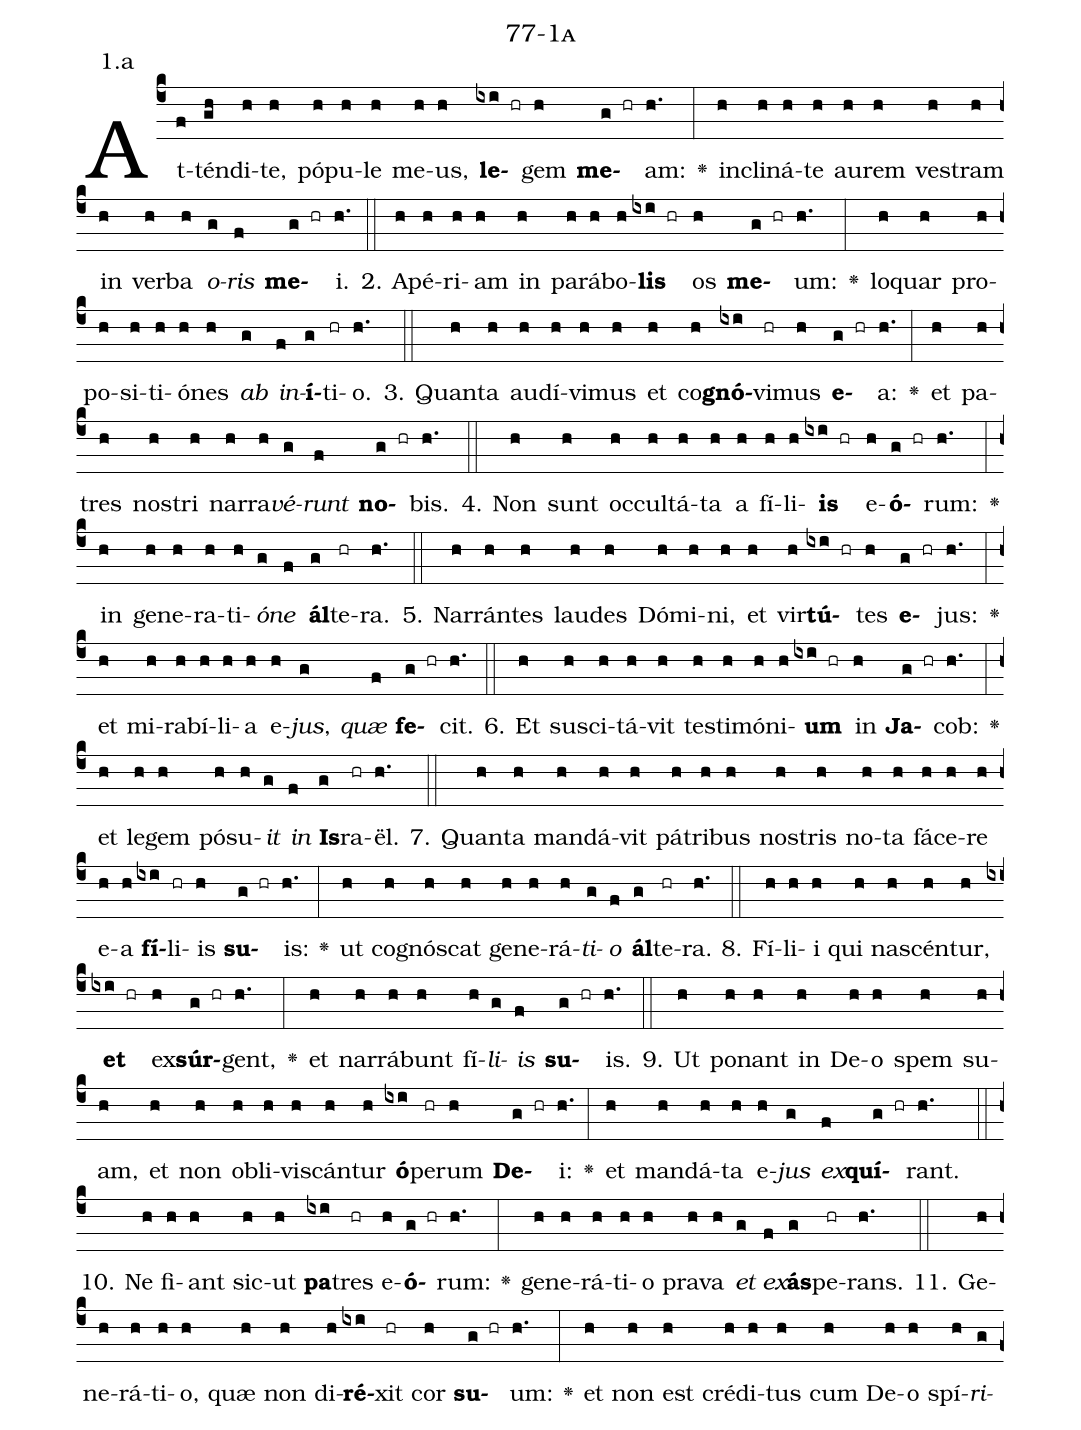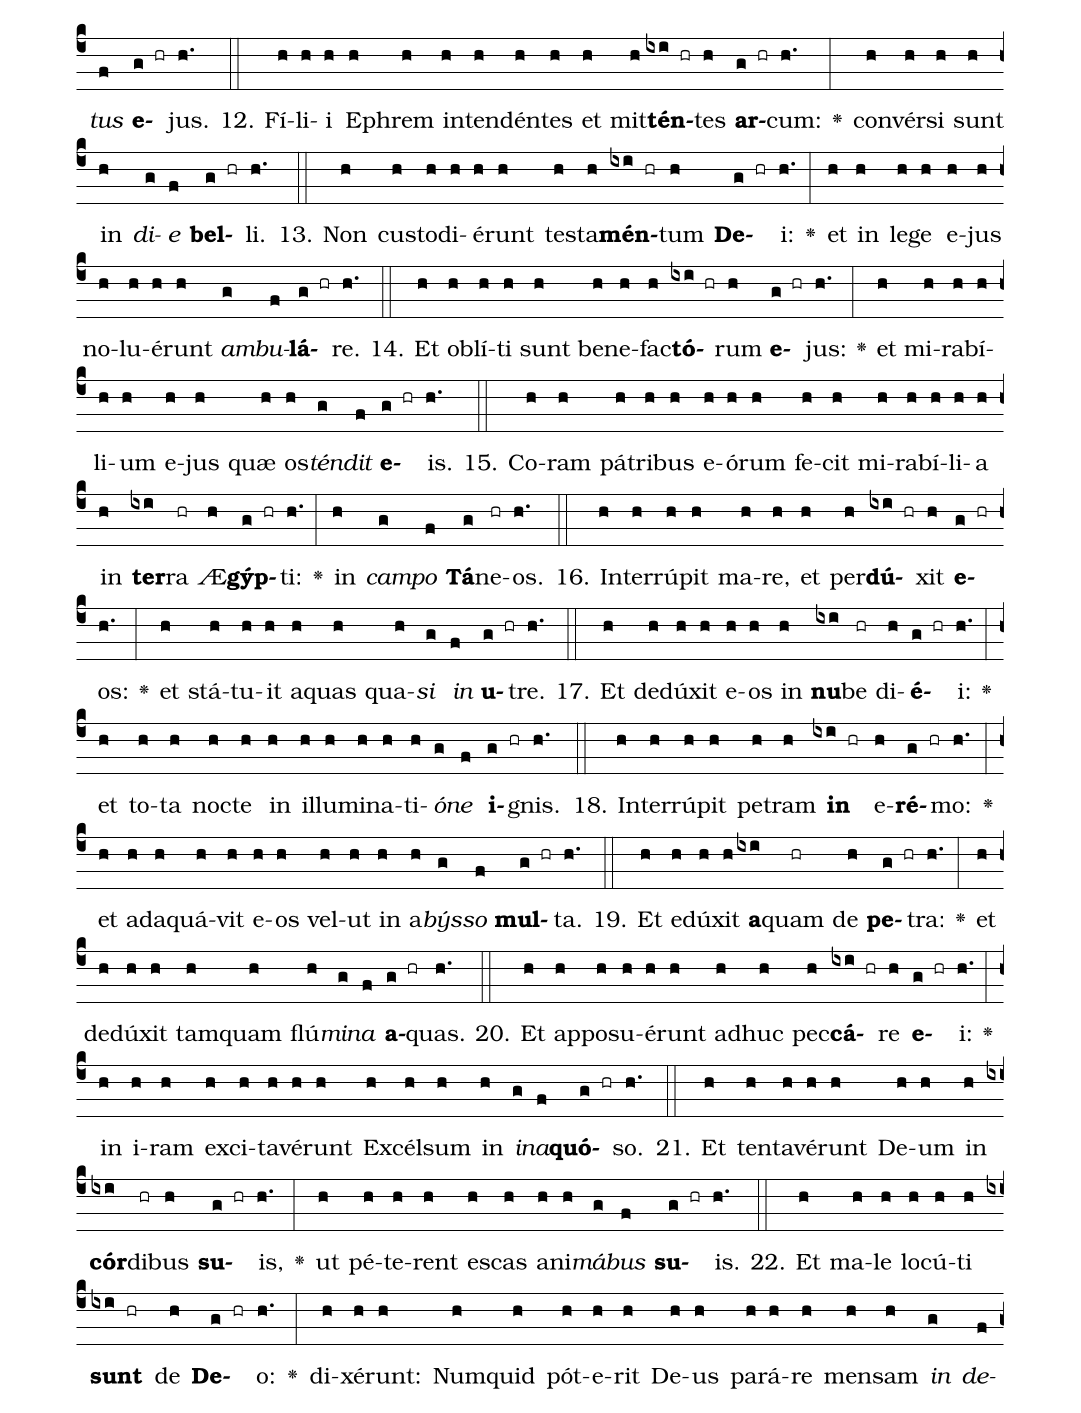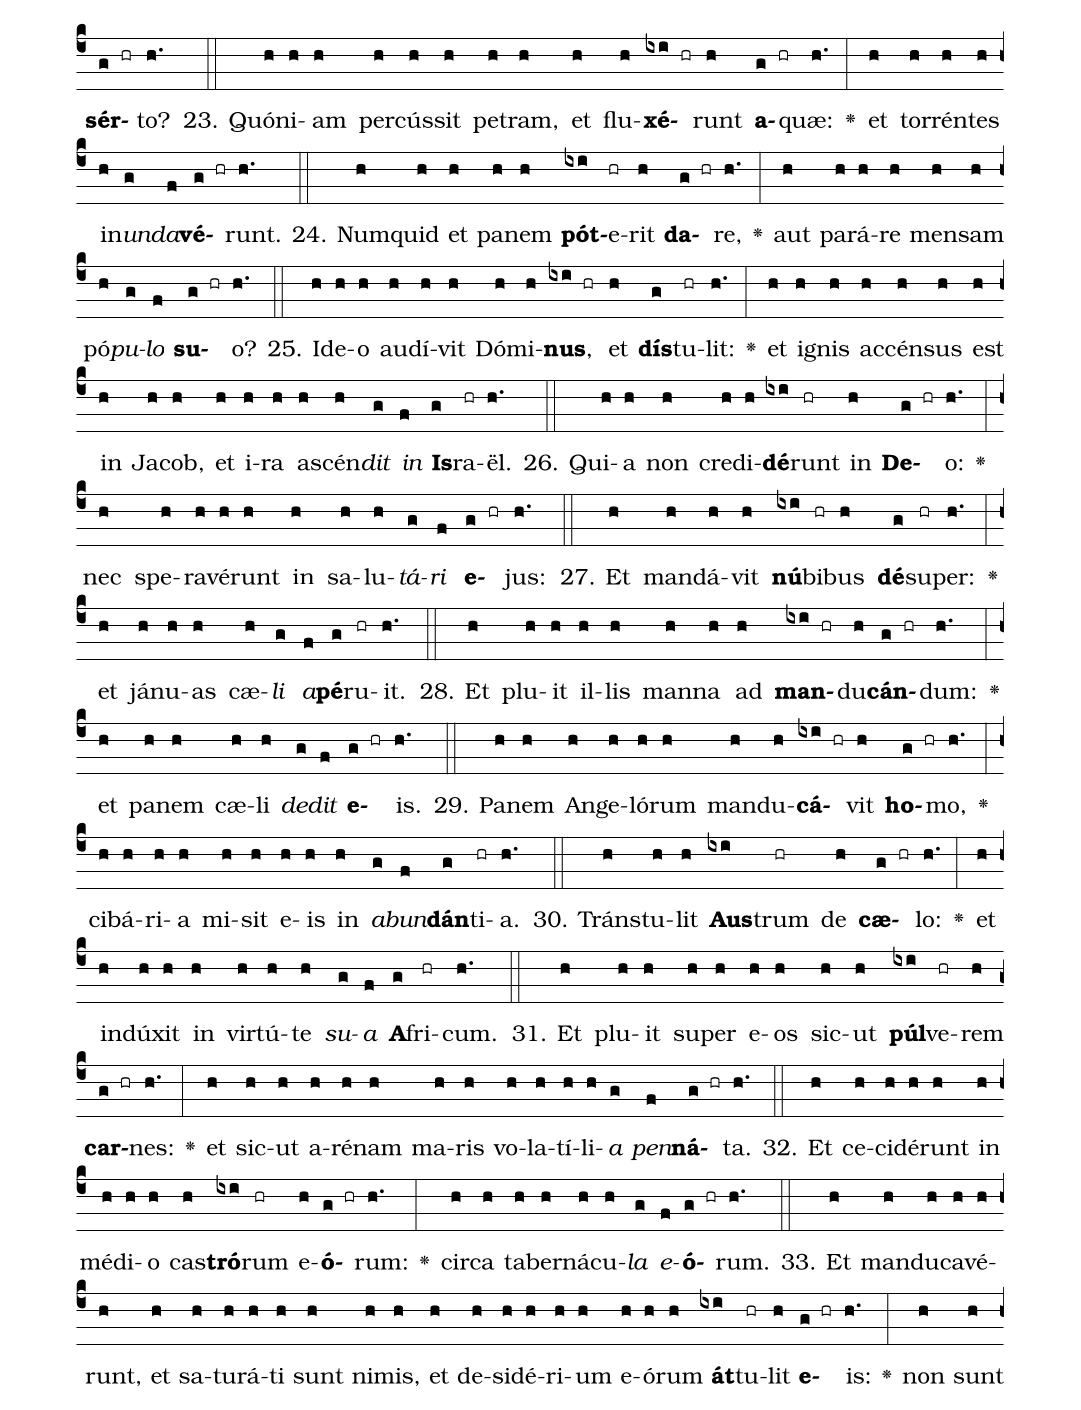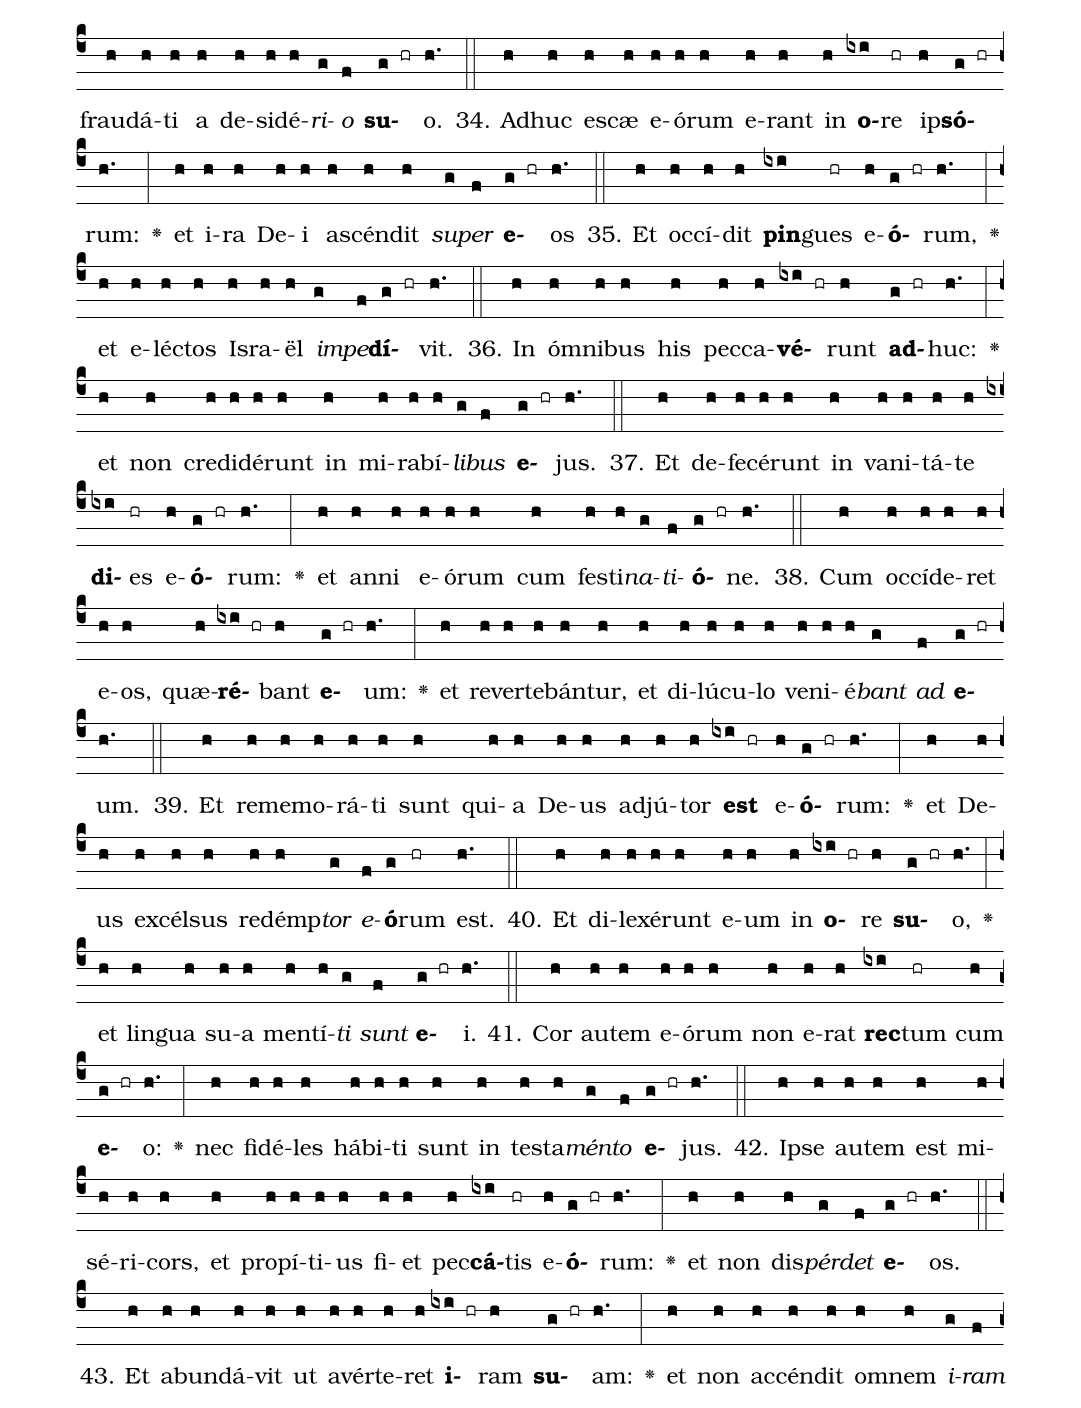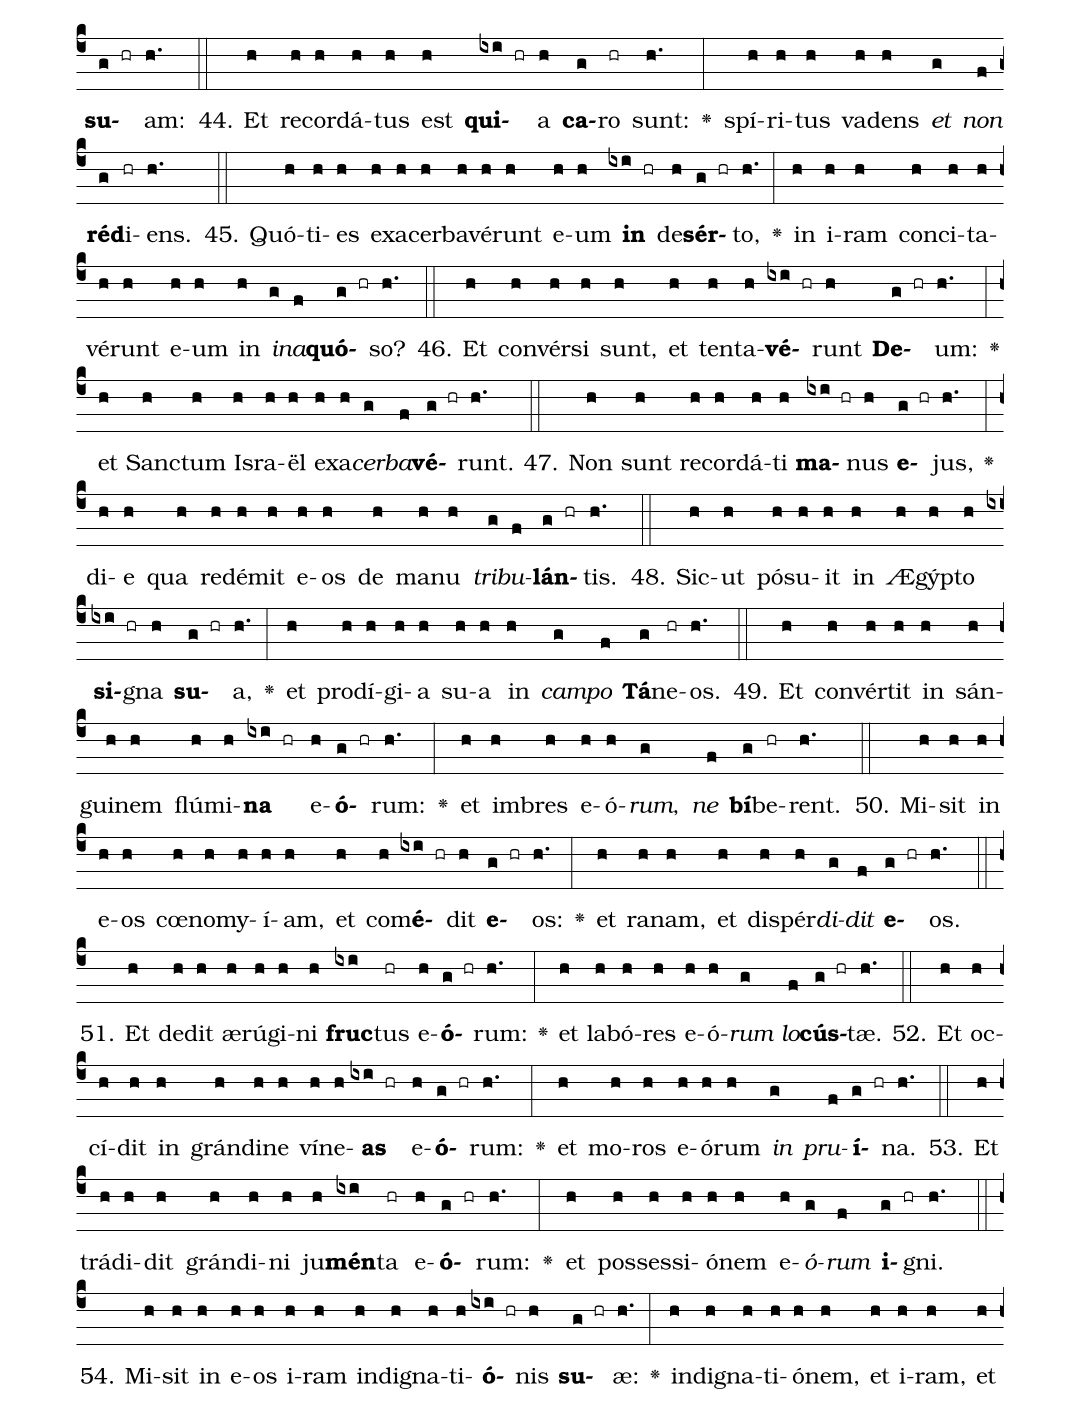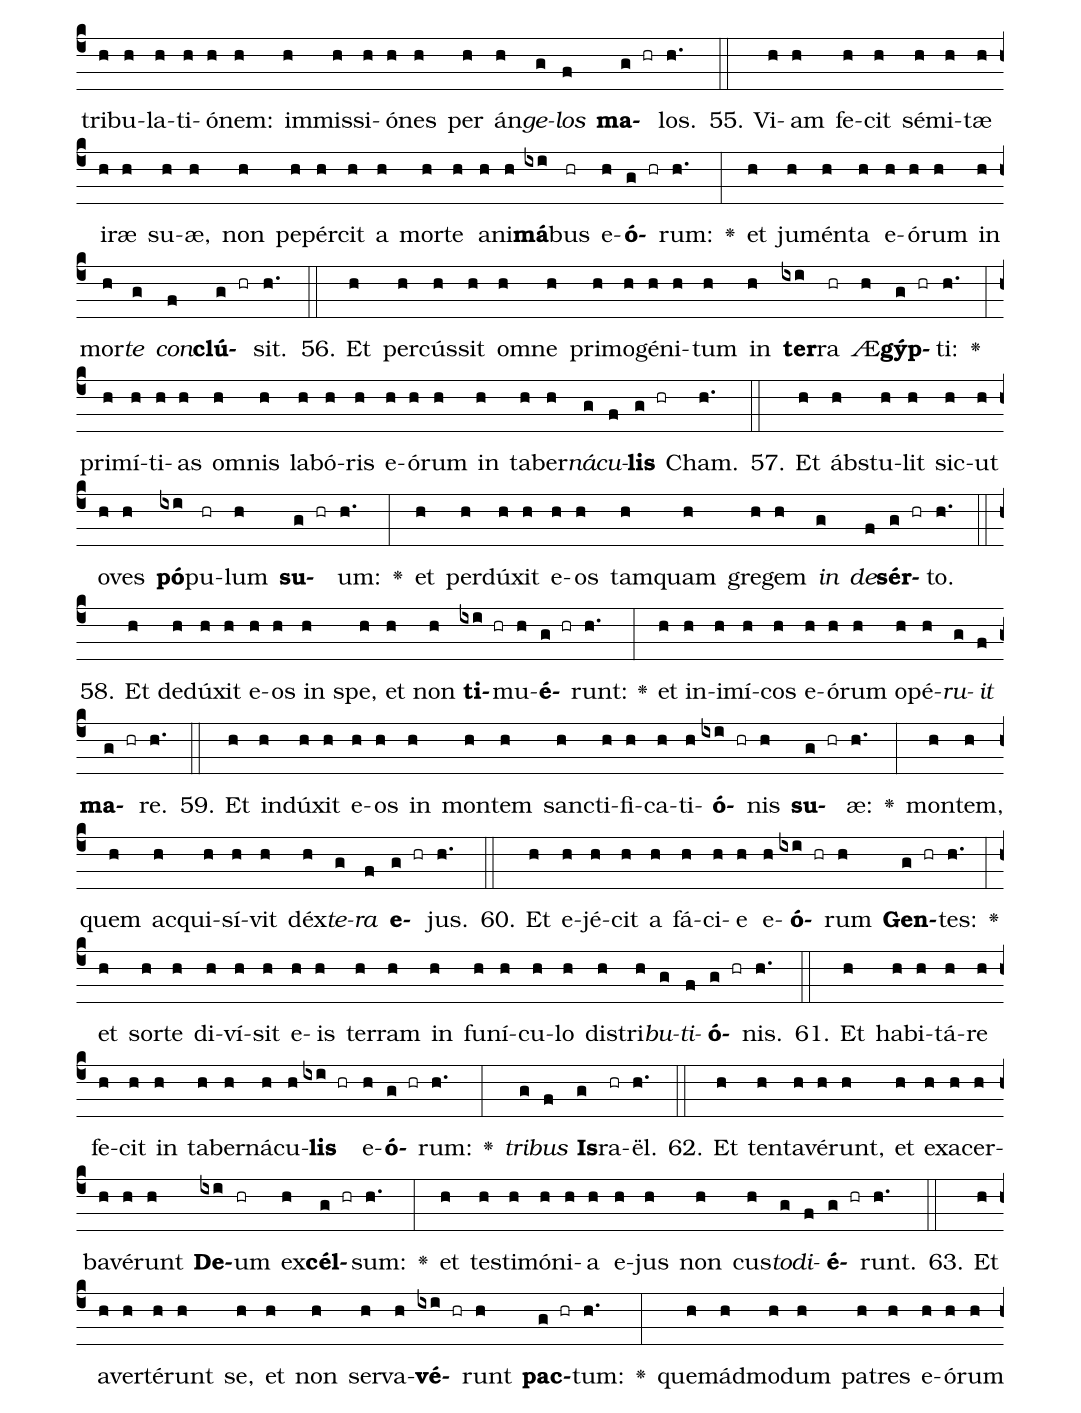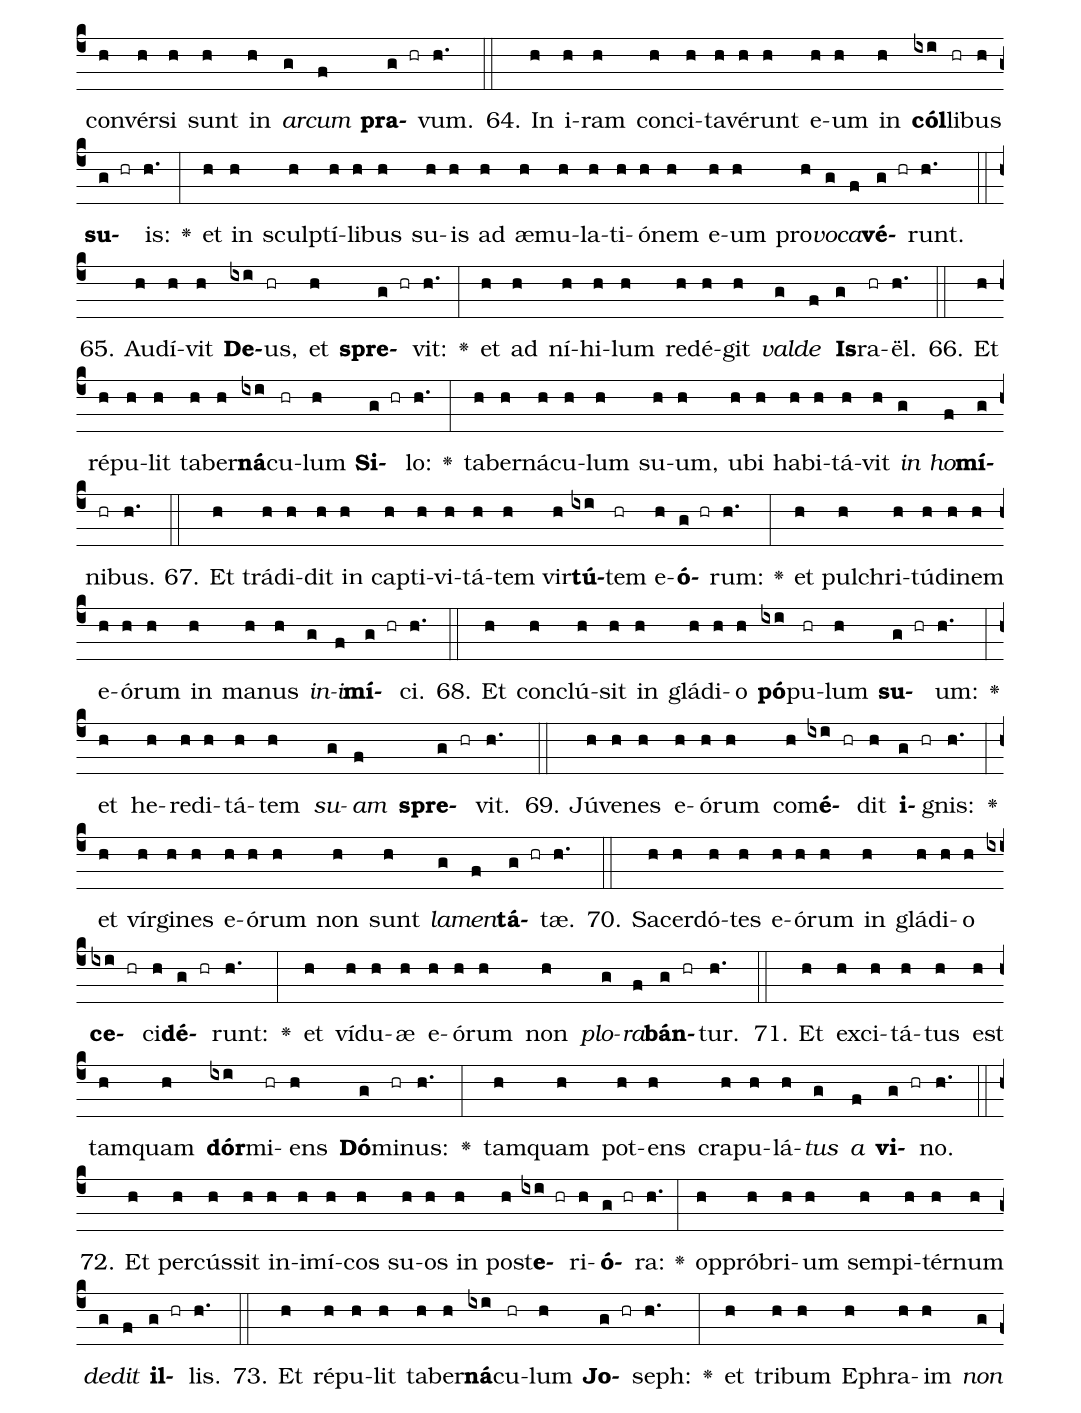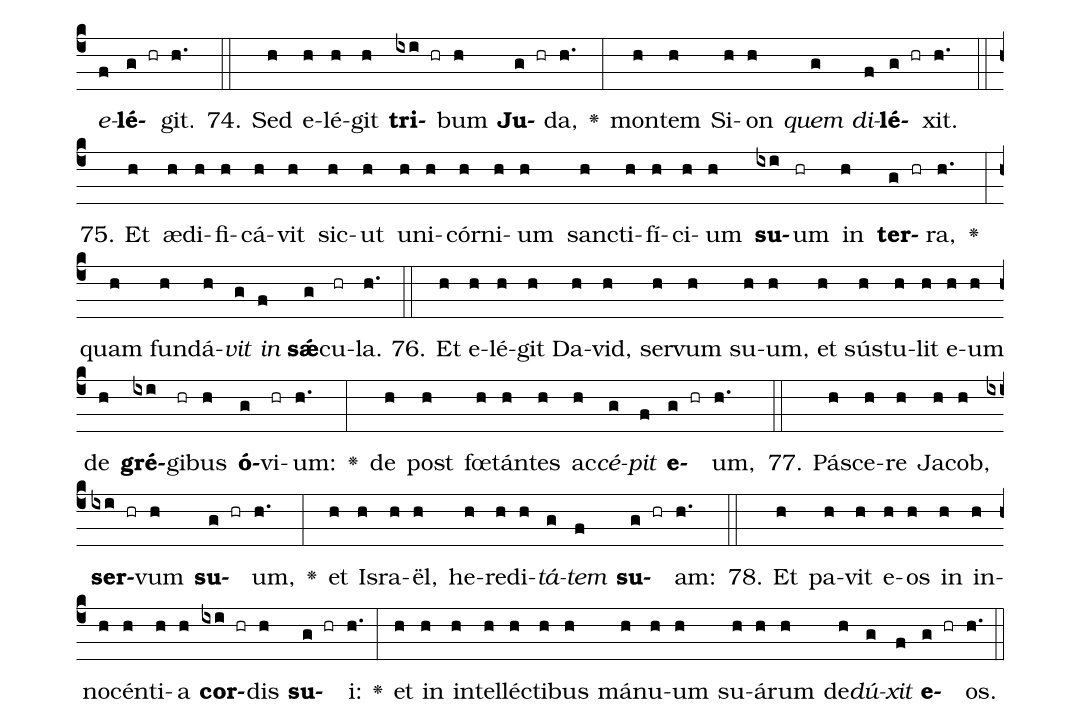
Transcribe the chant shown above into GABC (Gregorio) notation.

name: 77-1a;
annotation: 1.a;
%%
(c4)At(f)tén(gh)di(h)te,(h) pó(h)pu(h)le(h) me(h)us,(h) <b>le</b>(ixi hr)gem(h) <b>me</b>(g hr)am:(h.) <v>\greheightstar</v>(:) in(h)cli(h)ná(h)te(h) au(h)rem(h) ves(h)tram(h) in(h) ver(h)ba(h) <i>o</i>(g)<i>ris</i>(f) <b>me</b>(g hr)i.(h.) (::)
2. A(h)pé(h)ri(h)am(h) in(h) pa(h)rá(h)bo(h)<b>lis</b>(ixi hr) os(h) <b>me</b>(g hr)um:(h.) <v>\greheightstar</v>(:) lo(h)quar(h) pro(h)po(h)si(h)ti(h)ó(h)nes(h) <i>ab</i>(g) <i>in</i>(f)<b>í</b>(g)ti(hr)o.(h.) (::)
3. Quan(h)ta(h) au(h)dí(h)vi(h)mus(h) et(h) co(h)<b>gnó</b>(ixi)vi(hr)mus(h) <b>e</b>(g hr)a:(h.) <v>\greheightstar</v>(:) et(h) pa(h)tres(h) nos(h)tri(h) nar(h)ra(h)<i>vé</i>(g)<i>runt</i>(f) <b>no</b>(g hr)bis.(h.) (::)
4. Non(h) sunt(h) oc(h)cul(h)tá(h)ta(h) a(h) fí(h)li(h)<b>is</b>(ixi hr) e(h)<b>ó</b>(g hr)rum:(h.) <v>\greheightstar</v>(:) in(h) ge(h)ne(h)ra(h)ti(h)<i>ó</i>(g)<i>ne</i>(f) <b>ál</b>(g)te(hr)ra.(h.) (::)
5. Nar(h)rán(h)tes(h) lau(h)des(h) Dó(h)mi(h)ni,(h) et(h) vir(h)<b>tú</b>(ixi hr)tes(h) <b>e</b>(g hr)jus:(h.) <v>\greheightstar</v>(:) et(h) mi(h)ra(h)bí(h)li(h)a(h) e(h)<i>jus</i>,(g) <i>quæ</i>(f) <b>fe</b>(g hr)cit.(h.) (::)
6. Et(h) su(h)sci(h)tá(h)vit(h) tes(h)ti(h)mó(h)ni(h)<b>um</b>(ixi hr) in(h) <b>Ja</b>(g hr)cob:(h.) <v>\greheightstar</v>(:) et(h) le(h)gem(h) pó(h)su(h)<i>it</i>(g) <i>in</i>(f) <b>Is</b>(g)ra(hr)ël.(h.) (::)
7. Quan(h)ta(h) man(h)dá(h)vit(h) pá(h)tri(h)bus(h) nos(h)tris(h) no(h)ta(h) fá(h)ce(h)re(h) e(h)a(h) <b>fí</b>(ixi)li(hr)is(h) <b>su</b>(g hr)is:(h.) <v>\greheightstar</v>(:) ut(h) co(h)gnós(h)cat(h) ge(h)ne(h)rá(h)<i>ti</i>(g)<i>o</i>(f) <b>ál</b>(g)te(hr)ra.(h.) (::)
8. Fí(h)li(h)i(h) qui(h) na(h)scén(h)tur,(h) <b>et</b>(ixi hr) ex(h)<b>súr</b>(g hr)gent,(h.) <v>\greheightstar</v>(:) et(h) nar(h)rá(h)bunt(h) fí(h)<i>li</i>(g)<i>is</i>(f) <b>su</b>(g hr)is.(h.) (::)
9. Ut(h) po(h)nant(h) in(h) De(h)o(h) spem(h) su(h)am,(h) et(h) non(h) ob(h)li(h)vis(h)cán(h)tur(h) <b>ó</b>(ixi)pe(hr)rum(h) <b>De</b>(g hr)i:(h.) <v>\greheightstar</v>(:) et(h) man(h)dá(h)ta(h) e(h)<i>jus</i>(g) <i>ex</i>(f)<b>quí</b>(g hr)rant.(h.) (::)
10. Ne(h) fi(h)ant(h) sic(h)ut(h) <b>pa</b>(ixi)tres(hr) e(h)<b>ó</b>(g hr)rum:(h.) <v>\greheightstar</v>(:) ge(h)ne(h)rá(h)ti(h)o(h) pra(h)va(h) <i>et</i>(g) <i>ex</i>(f)<b>ás</b>(g)pe(hr)rans.(h.) (::)
11. Ge(h)ne(h)rá(h)ti(h)o,(h) quæ(h) non(h) di(h)<b>ré</b>(ixi)xit(hr) cor(h) <b>su</b>(g hr)um:(h.) <v>\greheightstar</v>(:) et(h) non(h) est(h) cré(h)di(h)tus(h) cum(h) De(h)o(h) spí(h)<i>ri</i>(g)<i>tus</i>(f) <b>e</b>(g hr)jus.(h.) (::)
12. Fí(h)li(h)i(h) E(h)phrem(h) in(h)ten(h)dén(h)tes(h) et(h) mit(h)<b>tén</b>(ixi hr)tes(h) <b>ar</b>(g hr)cum:(h.) <v>\greheightstar</v>(:) con(h)vér(h)si(h) sunt(h) in(h) <i>di</i>(g)<i>e</i>(f) <b>bel</b>(g hr)li.(h.) (::)
13. Non(h) cus(h)to(h)di(h)é(h)runt(h) tes(h)ta(h)<b>mén</b>(ixi hr)tum(h) <b>De</b>(g hr)i:(h.) <v>\greheightstar</v>(:) et(h) in(h) le(h)ge(h) e(h)jus(h) no(h)lu(h)é(h)runt(h) <i>am</i>(g)<i>bu</i>(f)<b>lá</b>(g hr)re.(h.) (::)
14. Et(h) ob(h)lí(h)ti(h) sunt(h) be(h)ne(h)fac(h)<b>tó</b>(ixi hr)rum(h) <b>e</b>(g hr)jus:(h.) <v>\greheightstar</v>(:) et(h) mi(h)ra(h)bí(h)li(h)um(h) e(h)jus(h) quæ(h) os(h)<i>tén</i>(g)<i>dit</i>(f) <b>e</b>(g hr)is.(h.) (::)
15. Co(h)ram(h) pá(h)tri(h)bus(h) e(h)ó(h)rum(h) fe(h)cit(h) mi(h)ra(h)bí(h)li(h)a(h) in(h) <b>ter</b>(ixi)ra(hr) Æ(h)<b>gýp</b>(g hr)ti:(h.) <v>\greheightstar</v>(:) in(h) <i>cam</i>(g)<i>po</i>(f) <b>Tá</b>(g)ne(hr)os.(h.) (::)
16. In(h)ter(h)rú(h)pit(h) ma(h)re,(h) et(h) per(h)<b>dú</b>(ixi hr)xit(h) <b>e</b>(g hr)os:(h.) <v>\greheightstar</v>(:) et(h) stá(h)tu(h)it(h) a(h)quas(h) qua(h)<i>si</i>(g) <i>in</i>(f) <b>u</b>(g hr)tre.(h.) (::)
17. Et(h) de(h)dú(h)xit(h) e(h)os(h) in(h) <b>nu</b>(ixi)be(hr) di(h)<b>é</b>(g hr)i:(h.) <v>\greheightstar</v>(:) et(h) to(h)ta(h) noc(h)te(h) in(h) il(h)lu(h)mi(h)na(h)ti(h)<i>ó</i>(g)<i>ne</i>(f) <b>i</b>(g hr)gnis.(h.) (::)
18. In(h)ter(h)rú(h)pit(h) pe(h)tram(h) <b>in</b>(ixi hr) e(h)<b>ré</b>(g hr)mo:(h.) <v>\greheightstar</v>(:) et(h) ad(h)a(h)quá(h)vit(h) e(h)os(h) vel(h)ut(h) in(h) a(h)<i>býs</i>(g)<i>so</i>(f) <b>mul</b>(g hr)ta.(h.) (::)
19. Et(h) e(h)dú(h)xit(h) <b>a</b>(ixi)quam(hr) de(h) <b>pe</b>(g hr)tra:(h.) <v>\greheightstar</v>(:) et(h) de(h)dú(h)xit(h) tam(h)quam(h) flú(h)<i>mi</i>(g)<i>na</i>(f) <b>a</b>(g hr)quas.(h.) (::)
20. Et(h) ap(h)po(h)su(h)é(h)runt(h) ad(h)huc(h) pec(h)<b>cá</b>(ixi hr)re(h) <b>e</b>(g hr)i:(h.) <v>\greheightstar</v>(:) in(h) i(h)ram(h) ex(h)ci(h)ta(h)vé(h)runt(h) Ex(h)cél(h)sum(h) in(h) <i>in</i>(g)<i>a</i>(f)<b>quó</b>(g hr)so.(h.) (::)
21. Et(h) ten(h)ta(h)vé(h)runt(h) De(h)um(h) in(h) <b>cór</b>(ixi)di(hr)bus(h) <b>su</b>(g hr)is,(h.) <v>\greheightstar</v>(:) ut(h) pé(h)te(h)rent(h) es(h)cas(h) a(h)ni(h)<i>má</i>(g)<i>bus</i>(f) <b>su</b>(g hr)is.(h.) (::)
22. Et(h) ma(h)le(h) lo(h)cú(h)ti(h) <b>sunt</b>(ixi hr) de(h) <b>De</b>(g hr)o:(h.) <v>\greheightstar</v>(:) di(h)xé(h)runt:(h) Num(h)quid(h) pót(h)e(h)rit(h) De(h)us(h) pa(h)rá(h)re(h) men(h)sam(h) <i>in</i>(g) <i>de</i>(f)<b>sér</b>(g hr)to?(h.) (::)
23. Quón(h)i(h)am(h) per(h)cús(h)sit(h) pe(h)tram,(h) et(h) flu(h)<b>xé</b>(ixi hr)runt(h) <b>a</b>(g hr)quæ:(h.) <v>\greheightstar</v>(:) et(h) tor(h)rén(h)tes(h) in(h)<i>un</i>(g)<i>da</i>(f)<b>vé</b>(g hr)runt.(h.) (::)
24. Num(h)quid(h) et(h) pa(h)nem(h) <b>pót</b>(ixi)e(hr)rit(h) <b>da</b>(g hr)re,(h.) <v>\greheightstar</v>(:) aut(h) pa(h)rá(h)re(h) men(h)sam(h) pó(h)<i>pu</i>(g)<i>lo</i>(f) <b>su</b>(g hr)o?(h.) (::)
25. Id(h)e(h)o(h) au(h)dí(h)vit(h) Dó(h)mi(h)<b>nus</b>,(ixi hr) et(h) <b>dís</b>(g)tu(hr)lit:(h.) <v>\greheightstar</v>(:) et(h) i(h)gnis(h) ac(h)cén(h)sus(h) est(h) in(h) Ja(h)cob,(h) et(h) i(h)ra(h) a(h)scén(h)<i>dit</i>(g) <i>in</i>(f) <b>Is</b>(g)ra(hr)ël.(h.) (::)
26. Qui(h)a(h) non(h) cre(h)di(h)<b>dé</b>(ixi)runt(hr) in(h) <b>De</b>(g hr)o:(h.) <v>\greheightstar</v>(:) nec(h) spe(h)ra(h)vé(h)runt(h) in(h) sa(h)lu(h)<i>tá</i>(g)<i>ri</i>(f) <b>e</b>(g hr)jus:(h.) (::)
27. Et(h) man(h)dá(h)vit(h) <b>nú</b>(ixi)bi(hr)bus(h) <b>dé</b>(g)su(hr)per:(h.) <v>\greheightstar</v>(:) et(h) já(h)nu(h)as(h) cæ(h)<i>li</i>(g) <i>a</i>(f)<b>pé</b>(g)ru(hr)it.(h.) (::)
28. Et(h) plu(h)it(h) il(h)lis(h) man(h)na(h) ad(h) <b>man</b>(ixi hr)du(h)<b>cán</b>(g hr)dum:(h.) <v>\greheightstar</v>(:) et(h) pa(h)nem(h) cæ(h)li(h) <i>de</i>(g)<i>dit</i>(f) <b>e</b>(g hr)is.(h.) (::)
29. Pa(h)nem(h) An(h)ge(h)ló(h)rum(h) man(h)du(h)<b>cá</b>(ixi hr)vit(h) <b>ho</b>(g hr)mo,(h.) <v>\greheightstar</v>(:) ci(h)bá(h)ri(h)a(h) mi(h)sit(h) e(h)is(h) in(h) <i>ab</i>(g)<i>un</i>(f)<b>dán</b>(g)ti(hr)a.(h.) (::)
30. Tráns(h)tu(h)lit(h) <b>Aus</b>(ixi)trum(hr) de(h) <b>cæ</b>(g hr)lo:(h.) <v>\greheightstar</v>(:) et(h) in(h)dú(h)xit(h) in(h) vir(h)tú(h)te(h) <i>su</i>(g)<i>a</i>(f) <b>A</b>(g)fri(hr)cum.(h.) (::)
31. Et(h) plu(h)it(h) su(h)per(h) e(h)os(h) sic(h)ut(h) <b>púl</b>(ixi)ve(hr)rem(h) <b>car</b>(g hr)nes:(h.) <v>\greheightstar</v>(:) et(h) sic(h)ut(h) a(h)ré(h)nam(h) ma(h)ris(h) vo(h)la(h)tí(h)li(h)<i>a</i>(g) <i>pen</i>(f)<b>ná</b>(g hr)ta.(h.) (::)
32. Et(h) ce(h)ci(h)dé(h)runt(h) in(h) mé(h)di(h)o(h) cas(h)<b>tró</b>(ixi)rum(hr) e(h)<b>ó</b>(g hr)rum:(h.) <v>\greheightstar</v>(:) cir(h)ca(h) ta(h)ber(h)ná(h)cu(h)<i>la</i>(g) <i>e</i>(f)<b>ó</b>(g hr)rum.(h.) (::)
33. Et(h) man(h)du(h)ca(h)vé(h)runt,(h) et(h) sa(h)tu(h)rá(h)ti(h) sunt(h) ni(h)mis,(h) et(h) de(h)si(h)dé(h)ri(h)um(h) e(h)ó(h)rum(h) <b>át</b>(ixi)tu(hr)lit(h) <b>e</b>(g hr)is:(h.) <v>\greheightstar</v>(:) non(h) sunt(h) frau(h)dá(h)ti(h) a(h) de(h)si(h)dé(h)<i>ri</i>(g)<i>o</i>(f) <b>su</b>(g hr)o.(h.) (::)
34. Ad(h)huc(h) e(h)scæ(h) e(h)ó(h)rum(h) e(h)rant(h) in(h) <b>o</b>(ixi)re(hr) ip(h)<b>só</b>(g hr)rum:(h.) <v>\greheightstar</v>(:) et(h) i(h)ra(h) De(h)i(h) a(h)scén(h)dit(h) <i>su</i>(g)<i>per</i>(f) <b>e</b>(g hr)os(h.) (::)
35. Et(h) oc(h)cí(h)dit(h) <b>pin</b>(ixi)gues(hr) e(h)<b>ó</b>(g hr)rum,(h.) <v>\greheightstar</v>(:) et(h) e(h)léc(h)tos(h) Is(h)ra(h)ël(h) <i>im</i>(g)<i>pe</i>(f)<b>dí</b>(g hr)vit.(h.) (::)
36. In(h) óm(h)ni(h)bus(h) his(h) pec(h)ca(h)<b>vé</b>(ixi hr)runt(h) <b>ad</b>(g hr)huc:(h.) <v>\greheightstar</v>(:) et(h) non(h) cre(h)di(h)dé(h)runt(h) in(h) mi(h)ra(h)bí(h)<i>li</i>(g)<i>bus</i>(f) <b>e</b>(g hr)jus.(h.) (::)
37. Et(h) de(h)fe(h)cé(h)runt(h) in(h) va(h)ni(h)tá(h)te(h) <b>di</b>(ixi)es(hr) e(h)<b>ó</b>(g hr)rum:(h.) <v>\greheightstar</v>(:) et(h) an(h)ni(h) e(h)ó(h)rum(h) cum(h) fes(h)ti(h)<i>na</i>(g)<i>ti</i>(f)<b>ó</b>(g hr)ne.(h.) (::)
38. Cum(h) oc(h)cí(h)de(h)ret(h) e(h)os,(h) quæ(h)<b>ré</b>(ixi hr)bant(h) <b>e</b>(g hr)um:(h.) <v>\greheightstar</v>(:) et(h) re(h)ver(h)te(h)bán(h)tur,(h) et(h) di(h)lú(h)cu(h)lo(h) ve(h)ni(h)é(h)<i>bant</i>(g) <i>ad</i>(f) <b>e</b>(g hr)um.(h.) (::)
39. Et(h) re(h)me(h)mo(h)rá(h)ti(h) sunt(h) qui(h)a(h) De(h)us(h) ad(h)jú(h)tor(h) <b>est</b>(ixi hr) e(h)<b>ó</b>(g hr)rum:(h.) <v>\greheightstar</v>(:) et(h) De(h)us(h) ex(h)cél(h)sus(h) red(h)émp(h)<i>tor</i>(g) <i>e</i>(f)<b>ó</b>(g)rum(hr) est.(h.) (::)
40. Et(h) di(h)le(h)xé(h)runt(h) e(h)um(h) in(h) <b>o</b>(ixi hr)re(h) <b>su</b>(g hr)o,(h.) <v>\greheightstar</v>(:) et(h) lin(h)gua(h) su(h)a(h) men(h)tí(h)<i>ti</i>(g) <i>sunt</i>(f) <b>e</b>(g hr)i.(h.) (::)
41. Cor(h) au(h)tem(h) e(h)ó(h)rum(h) non(h) e(h)rat(h) <b>rec</b>(ixi)tum(hr) cum(h) <b>e</b>(g hr)o:(h.) <v>\greheightstar</v>(:) nec(h) fi(h)dé(h)les(h) há(h)bi(h)ti(h) sunt(h) in(h) tes(h)ta(h)<i>mén</i>(g)<i>to</i>(f) <b>e</b>(g hr)jus.(h.) (::)
42. Ip(h)se(h) au(h)tem(h) est(h) mi(h)sé(h)ri(h)cors,(h) et(h) pro(h)pí(h)ti(h)us(h) fi(h)et(h) pec(h)<b>cá</b>(ixi)tis(hr) e(h)<b>ó</b>(g hr)rum:(h.) <v>\greheightstar</v>(:) et(h) non(h) dis(h)<i>pér</i>(g)<i>det</i>(f) <b>e</b>(g hr)os.(h.) (::)
43. Et(h) ab(h)un(h)dá(h)vit(h) ut(h) a(h)vér(h)te(h)ret(h) <b>i</b>(ixi hr)ram(h) <b>su</b>(g hr)am:(h.) <v>\greheightstar</v>(:) et(h) non(h) ac(h)cén(h)dit(h) om(h)nem(h) <i>i</i>(g)<i>ram</i>(f) <b>su</b>(g hr)am:(h.) (::)
44. Et(h) re(h)cor(h)dá(h)tus(h) est(h) <b>qui</b>(ixi hr)a(h) <b>ca</b>(g)ro(hr) sunt:(h.) <v>\greheightstar</v>(:) spí(h)ri(h)tus(h) va(h)dens(h) <i>et</i>(g) <i>non</i>(f) <b>réd</b>(g)i(hr)ens.(h.) (::)
45. Quó(h)ti(h)es(h) ex(h)a(h)cer(h)ba(h)vé(h)runt(h) e(h)um(h) <b>in</b>(ixi hr) de(h)<b>sér</b>(g hr)to,(h.) <v>\greheightstar</v>(:) in(h) i(h)ram(h) con(h)ci(h)ta(h)vé(h)runt(h) e(h)um(h) in(h) <i>in</i>(g)<i>a</i>(f)<b>quó</b>(g hr)so?(h.) (::)
46. Et(h) con(h)vér(h)si(h) sunt,(h) et(h) ten(h)ta(h)<b>vé</b>(ixi hr)runt(h) <b>De</b>(g hr)um:(h.) <v>\greheightstar</v>(:) et(h) Sanc(h)tum(h) Is(h)ra(h)ël(h) ex(h)a(h)<i>cer</i>(g)<i>ba</i>(f)<b>vé</b>(g hr)runt.(h.) (::)
47. Non(h) sunt(h) re(h)cor(h)dá(h)ti(h) <b>ma</b>(ixi hr)nus(h) <b>e</b>(g hr)jus,(h.) <v>\greheightstar</v>(:) di(h)e(h) qua(h) red(h)é(h)mit(h) e(h)os(h) de(h) ma(h)nu(h) <i>tri</i>(g)<i>bu</i>(f)<b>lán</b>(g hr)tis.(h.) (::)
48. Sic(h)ut(h) pó(h)su(h)it(h) in(h) Æ(h)gýp(h)to(h) <b>si</b>(ixi hr)gna(h) <b>su</b>(g hr)a,(h.) <v>\greheightstar</v>(:) et(h) prod(h)í(h)gi(h)a(h) su(h)a(h) in(h) <i>cam</i>(g)<i>po</i>(f) <b>Tá</b>(g)ne(hr)os.(h.) (::)
49. Et(h) con(h)vér(h)tit(h) in(h) sán(h)gui(h)nem(h) flú(h)mi(h)<b>na</b>(ixi hr) e(h)<b>ó</b>(g hr)rum:(h.) <v>\greheightstar</v>(:) et(h) im(h)bres(h) e(h)ó(h)<i>rum</i>,(g) <i>ne</i>(f) <b>bí</b>(g)be(hr)rent.(h.) (::)
50. Mi(h)sit(h) in(h) e(h)os(h) cœ(h)no(h)my(h)í(h)am,(h) et(h) com(h)<b>é</b>(ixi hr)dit(h) <b>e</b>(g hr)os:(h.) <v>\greheightstar</v>(:) et(h) ra(h)nam,(h) et(h) dis(h)pér(h)<i>di</i>(g)<i>dit</i>(f) <b>e</b>(g hr)os.(h.) (::)
51. Et(h) de(h)dit(h) æ(h)rú(h)gi(h)ni(h) <b>fruc</b>(ixi)tus(hr) e(h)<b>ó</b>(g hr)rum:(h.) <v>\greheightstar</v>(:) et(h) la(h)bó(h)res(h) e(h)ó(h)<i>rum</i>(g) <i>lo</i>(f)<b>cús</b>(g hr)tæ.(h.) (::)
52. Et(h) oc(h)cí(h)dit(h) in(h) grán(h)di(h)ne(h) ví(h)ne(h)<b>as</b>(ixi hr) e(h)<b>ó</b>(g hr)rum:(h.) <v>\greheightstar</v>(:) et(h) mo(h)ros(h) e(h)ó(h)rum(h) <i>in</i>(g) <i>pru</i>(f)<b>í</b>(g hr)na.(h.) (::)
53. Et(h) trá(h)di(h)dit(h) grán(h)di(h)ni(h) ju(h)<b>mén</b>(ixi)ta(hr) e(h)<b>ó</b>(g hr)rum:(h.) <v>\greheightstar</v>(:) et(h) pos(h)ses(h)si(h)ó(h)nem(h) e(h)<i>ó</i>(g)<i>rum</i>(f) <b>i</b>(g hr)gni.(h.) (::)
54. Mi(h)sit(h) in(h) e(h)os(h) i(h)ram(h) in(h)di(h)gna(h)ti(h)<b>ó</b>(ixi hr)nis(h) <b>su</b>(g hr)æ:(h.) <v>\greheightstar</v>(:) in(h)di(h)gna(h)ti(h)ó(h)nem,(h) et(h) i(h)ram,(h) et(h) tri(h)bu(h)la(h)ti(h)ó(h)nem:(h) im(h)mis(h)si(h)ó(h)nes(h) per(h) án(h)<i>ge</i>(g)<i>los</i>(f) <b>ma</b>(g hr)los.(h.) (::)
55. Vi(h)am(h) fe(h)cit(h) sé(h)mi(h)tæ(h) i(h)ræ(h) su(h)æ,(h) non(h) pe(h)pér(h)cit(h) a(h) mor(h)te(h) a(h)ni(h)<b>má</b>(ixi)bus(hr) e(h)<b>ó</b>(g hr)rum:(h.) <v>\greheightstar</v>(:) et(h) ju(h)mén(h)ta(h) e(h)ó(h)rum(h) in(h) mor(h)<i>te</i>(g) <i>con</i>(f)<b>clú</b>(g hr)sit.(h.) (::)
56. Et(h) per(h)cús(h)sit(h) om(h)ne(h) pri(h)mo(h)gé(h)ni(h)tum(h) in(h) <b>ter</b>(ixi)ra(hr) Æ(h)<b>gýp</b>(g hr)ti:(h.) <v>\greheightstar</v>(:) pri(h)mí(h)ti(h)as(h) om(h)nis(h) la(h)bó(h)ris(h) e(h)ó(h)rum(h) in(h) ta(h)ber(h)<i>ná</i>(g)<i>cu</i>(f)<b>lis</b>(g hr) Cham.(h.) (::)
57. Et(h) ábs(h)tu(h)lit(h) sic(h)ut(h) o(h)ves(h) <b>pó</b>(ixi)pu(hr)lum(h) <b>su</b>(g hr)um:(h.) <v>\greheightstar</v>(:) et(h) per(h)dú(h)xit(h) e(h)os(h) tam(h)quam(h) gre(h)gem(h) <i>in</i>(g) <i>de</i>(f)<b>sér</b>(g hr)to.(h.) (::)
58. Et(h) de(h)dú(h)xit(h) e(h)os(h) in(h) spe,(h) et(h) non(h) <b>ti</b>(ixi hr)mu(h)<b>é</b>(g hr)runt:(h.) <v>\greheightstar</v>(:) et(h) in(h)i(h)mí(h)cos(h) e(h)ó(h)rum(h) o(h)pé(h)<i>ru</i>(g)<i>it</i>(f) <b>ma</b>(g hr)re.(h.) (::)
59. Et(h) in(h)dú(h)xit(h) e(h)os(h) in(h) mon(h)tem(h) sanc(h)ti(h)fi(h)ca(h)ti(h)<b>ó</b>(ixi hr)nis(h) <b>su</b>(g hr)æ:(h.) <v>\greheightstar</v>(:) mon(h)tem,(h) quem(h) ac(h)qui(h)sí(h)vit(h) déx(h)<i>te</i>(g)<i>ra</i>(f) <b>e</b>(g hr)jus.(h.) (::)
60. Et(h) e(h)jé(h)cit(h) a(h) fá(h)ci(h)e(h) e(h)<b>ó</b>(ixi hr)rum(h) <b>Gen</b>(g hr)tes:(h.) <v>\greheightstar</v>(:) et(h) sor(h)te(h) di(h)ví(h)sit(h) e(h)is(h) ter(h)ram(h) in(h) fu(h)ní(h)cu(h)lo(h) dis(h)tri(h)<i>bu</i>(g)<i>ti</i>(f)<b>ó</b>(g hr)nis.(h.) (::)
61. Et(h) ha(h)bi(h)tá(h)re(h) fe(h)cit(h) in(h) ta(h)ber(h)ná(h)cu(h)<b>lis</b>(ixi hr) e(h)<b>ó</b>(g hr)rum:(h.) <v>\greheightstar</v>(:) <i>tri</i>(g)<i>bus</i>(f) <b>Is</b>(g)ra(hr)ël.(h.) (::)
62. Et(h) ten(h)ta(h)vé(h)runt,(h) et(h) ex(h)a(h)cer(h)ba(h)vé(h)runt(h) <b>De</b>(ixi)um(hr) ex(h)<b>cél</b>(g hr)sum:(h.) <v>\greheightstar</v>(:) et(h) tes(h)ti(h)mó(h)ni(h)a(h) e(h)jus(h) non(h) cus(h)<i>to</i>(g)<i>di</i>(f)<b>é</b>(g hr)runt.(h.) (::)
63. Et(h) a(h)ver(h)té(h)runt(h) se,(h) et(h) non(h) ser(h)va(h)<b>vé</b>(ixi hr)runt(h) <b>pac</b>(g hr)tum:(h.) <v>\greheightstar</v>(:) quem(h)ád(h)mo(h)dum(h) pa(h)tres(h) e(h)ó(h)rum(h) con(h)vér(h)si(h) sunt(h) in(h) <i>ar</i>(g)<i>cum</i>(f) <b>pra</b>(g hr)vum.(h.) (::)
64. In(h) i(h)ram(h) con(h)ci(h)ta(h)vé(h)runt(h) e(h)um(h) in(h) <b>cól</b>(ixi)li(hr)bus(h) <b>su</b>(g hr)is:(h.) <v>\greheightstar</v>(:) et(h) in(h) sculp(h)tí(h)li(h)bus(h) su(h)is(h) ad(h) æ(h)mu(h)la(h)ti(h)ó(h)nem(h) e(h)um(h) pro(h)<i>vo</i>(g)<i>ca</i>(f)<b>vé</b>(g hr)runt.(h.) (::)
65. Au(h)dí(h)vit(h) <b>De</b>(ixi)us,(hr) et(h) <b>spre</b>(g hr)vit:(h.) <v>\greheightstar</v>(:) et(h) ad(h) ní(h)hi(h)lum(h) red(h)é(h)git(h) <i>val</i>(g)<i>de</i>(f) <b>Is</b>(g)ra(hr)ël.(h.) (::)
66. Et(h) ré(h)pu(h)lit(h) ta(h)ber(h)<b>ná</b>(ixi)cu(hr)lum(h) <b>Si</b>(g hr)lo:(h.) <v>\greheightstar</v>(:) ta(h)ber(h)ná(h)cu(h)lum(h) su(h)um,(h) u(h)bi(h) ha(h)bi(h)tá(h)vit(h) <i>in</i>(g) <i>ho</i>(f)<b>mí</b>(g)ni(hr)bus.(h.) (::)
67. Et(h) trá(h)di(h)dit(h) in(h) cap(h)ti(h)vi(h)tá(h)tem(h) vir(h)<b>tú</b>(ixi)tem(hr) e(h)<b>ó</b>(g hr)rum:(h.) <v>\greheightstar</v>(:) et(h) pul(h)chri(h)tú(h)di(h)nem(h) e(h)ó(h)rum(h) in(h) ma(h)nus(h) <i>in</i>(g)<i>i</i>(f)<b>mí</b>(g hr)ci.(h.) (::)
68. Et(h) con(h)clú(h)sit(h) in(h) glá(h)di(h)o(h) <b>pó</b>(ixi)pu(hr)lum(h) <b>su</b>(g hr)um:(h.) <v>\greheightstar</v>(:) et(h) he(h)re(h)di(h)tá(h)tem(h) <i>su</i>(g)<i>am</i>(f) <b>spre</b>(g hr)vit.(h.) (::)
69. Jú(h)ve(h)nes(h) e(h)ó(h)rum(h) com(h)<b>é</b>(ixi hr)dit(h) <b>i</b>(g hr)gnis:(h.) <v>\greheightstar</v>(:) et(h) vír(h)gi(h)nes(h) e(h)ó(h)rum(h) non(h) sunt(h) <i>la</i>(g)<i>men</i>(f)<b>tá</b>(g hr)tæ.(h.) (::)
70. Sa(h)cer(h)dó(h)tes(h) e(h)ó(h)rum(h) in(h) glá(h)di(h)o(h) <b>ce</b>(ixi hr)ci(h)<b>dé</b>(g hr)runt:(h.) <v>\greheightstar</v>(:) et(h) ví(h)du(h)æ(h) e(h)ó(h)rum(h) non(h) <i>plo</i>(g)<i>ra</i>(f)<b>bán</b>(g hr)tur.(h.) (::)
71. Et(h) ex(h)ci(h)tá(h)tus(h) est(h) tam(h)quam(h) <b>dór</b>(ixi)mi(hr)ens(h) <b>Dó</b>(g)mi(hr)nus:(h.) <v>\greheightstar</v>(:) tam(h)quam(h) pot(h)ens(h) cra(h)pu(h)lá(h)<i>tus</i>(g) <i>a</i>(f) <b>vi</b>(g hr)no.(h.) (::)
72. Et(h) per(h)cús(h)sit(h) in(h)i(h)mí(h)cos(h) su(h)os(h) in(h) post(h)<b>e</b>(ixi hr)ri(h)<b>ó</b>(g hr)ra:(h.) <v>\greheightstar</v>(:) op(h)pró(h)bri(h)um(h) sem(h)pi(h)tér(h)num(h) <i>de</i>(g)<i>dit</i>(f) <b>il</b>(g hr)lis.(h.) (::)
73. Et(h) ré(h)pu(h)lit(h) ta(h)ber(h)<b>ná</b>(ixi)cu(hr)lum(h) <b>Jo</b>(g hr)seph:(h.) <v>\greheightstar</v>(:) et(h) tri(h)bum(h) E(h)phra(h)im(h) <i>non</i>(g) <i>e</i>(f)<b>lé</b>(g hr)git.(h.) (::)
74. Sed(h) e(h)lé(h)git(h) <b>tri</b>(ixi hr)bum(h) <b>Ju</b>(g hr)da,(h.) <v>\greheightstar</v>(:) mon(h)tem(h) Si(h)on(h) <i>quem</i>(g) <i>di</i>(f)<b>lé</b>(g hr)xit.(h.) (::)
75. Et(h) æ(h)di(h)fi(h)cá(h)vit(h) sic(h)ut(h) u(h)ni(h)cór(h)ni(h)um(h) sanc(h)ti(h)fí(h)ci(h)um(h) <b>su</b>(ixi)um(hr) in(h) <b>ter</b>(g hr)ra,(h.) <v>\greheightstar</v>(:) quam(h) fun(h)dá(h)<i>vit</i>(g) <i>in</i>(f) <b>sǽ</b>(g)cu(hr)la.(h.) (::)
76. Et(h) e(h)lé(h)git(h) Da(h)vid,(h) ser(h)vum(h) su(h)um,(h) et(h) sús(h)tu(h)lit(h) e(h)um(h) de(h) <b>gré</b>(ixi)gi(hr)bus(h) <b>ó</b>(g)vi(hr)um:(h.) <v>\greheightstar</v>(:) de(h) post(h) fœ(h)tán(h)tes(h) ac(h)<i>cé</i>(g)<i>pit</i>(f) <b>e</b>(g hr)um,(h.) (::)
77. Pá(h)sce(h)re(h) Ja(h)cob,(h) <b>ser</b>(ixi hr)vum(h) <b>su</b>(g hr)um,(h.) <v>\greheightstar</v>(:) et(h) Is(h)ra(h)ël,(h) he(h)re(h)di(h)<i>tá</i>(g)<i>tem</i>(f) <b>su</b>(g hr)am:(h.) (::)
78. Et(h) pa(h)vit(h) e(h)os(h) in(h) in(h)no(h)cén(h)ti(h)a(h) <b>cor</b>(ixi hr)dis(h) <b>su</b>(g hr)i:(h.) <v>\greheightstar</v>(:) et(h) in(h) in(h)tel(h)léc(h)ti(h)bus(h) má(h)nu(h)um(h) su(h)á(h)rum(h) de(h)<i>dú</i>(g)<i>xit</i>(f) <b>e</b>(g hr)os.(h.) (::)
